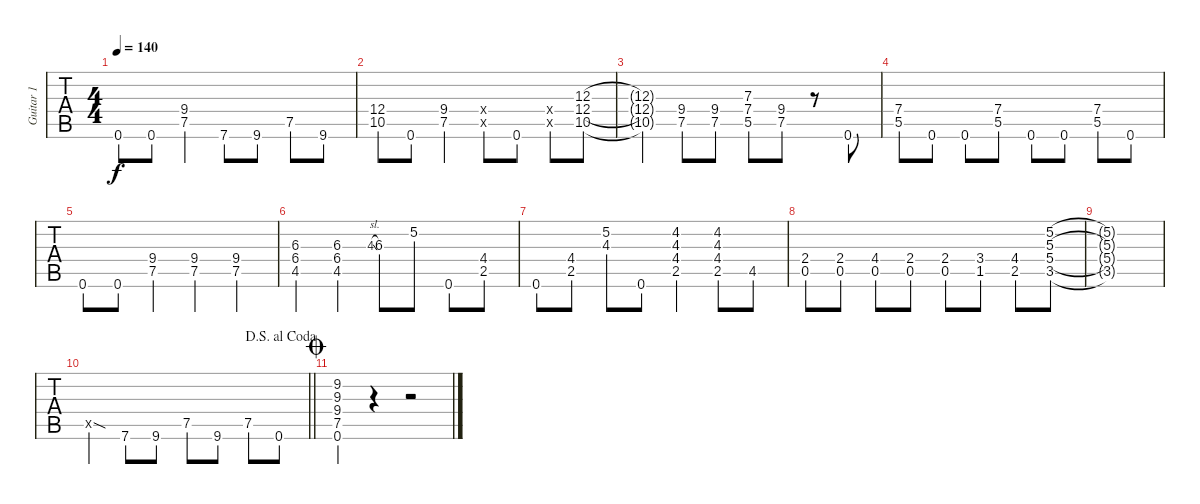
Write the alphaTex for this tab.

\track ("Guitar 1" "Guitar 1") {instrument overdrivenguitar}
\staff {tabs}
\tuning (E4 B3 G3 D3 A2 E2) {hide}
\ts (4 4)
\tempo 140
\clef g2
\ks e
0.6.8{dy f} 0.6.8 (9.4 7.5).4 7.6.8 9.6.8 7.5.8 9.6.8 |
(12.4 10.5).8 0.6.8 (9.4 7.5).4 (9.4{x} 7.5{x}).8 0.6.8 (9.4{x} 7.5{x}).8 (12.3 12.4 10.5).8 |
(12.3{t} 12.4{t} 10.5{t}).4 (9.4 7.5).8 (9.4 7.5).8 (7.3 7.4 5.5).8 (9.4 7.5).8 r.8 0.6.8 |
(7.4 5.5).8 0.6.8 0.6.8 (7.4 5.5).8 0.6.8 0.6.8 (7.4 5.5).8 0.6.8 |
0.6.8 0.6.8 (9.4 7.5).4 (9.4 7.5).4 (9.4 7.5).4 |
(6.3 6.4 4.5).4 (6.3 6.4 4.5).4 4.3{sl}.8{gr} 6.3.8 5.2.8 0.6.8 (4.4 2.5).8 |
0.6.8 (4.4 2.5).8 (5.2 4.3).8 0.6.8 (4.2 4.3 4.4 2.5).4 (4.2 4.3 4.4 2.5).8 4.5.8 |
(2.4 0.5).8 (2.4 0.5).8 (4.4 0.5).8 (2.4 0.5).8 (2.4 0.5).8 (3.4 1.5).8 (4.4 2.5).8 (5.2 5.3 5.4 3.5).8 |
(5.2{t} 5.3{t} 5.4{t} 3.5{t}).1 |
\jump dalsegnoalcoda
\barLineRight lightlight
5.5{sod x}.4 7.6.8 9.6.8 7.5.8 9.6.8 7.5.8 0.6.8 |
\jump coda
(9.2 9.3 9.4 7.5 0.6).4 r.4 r.2
